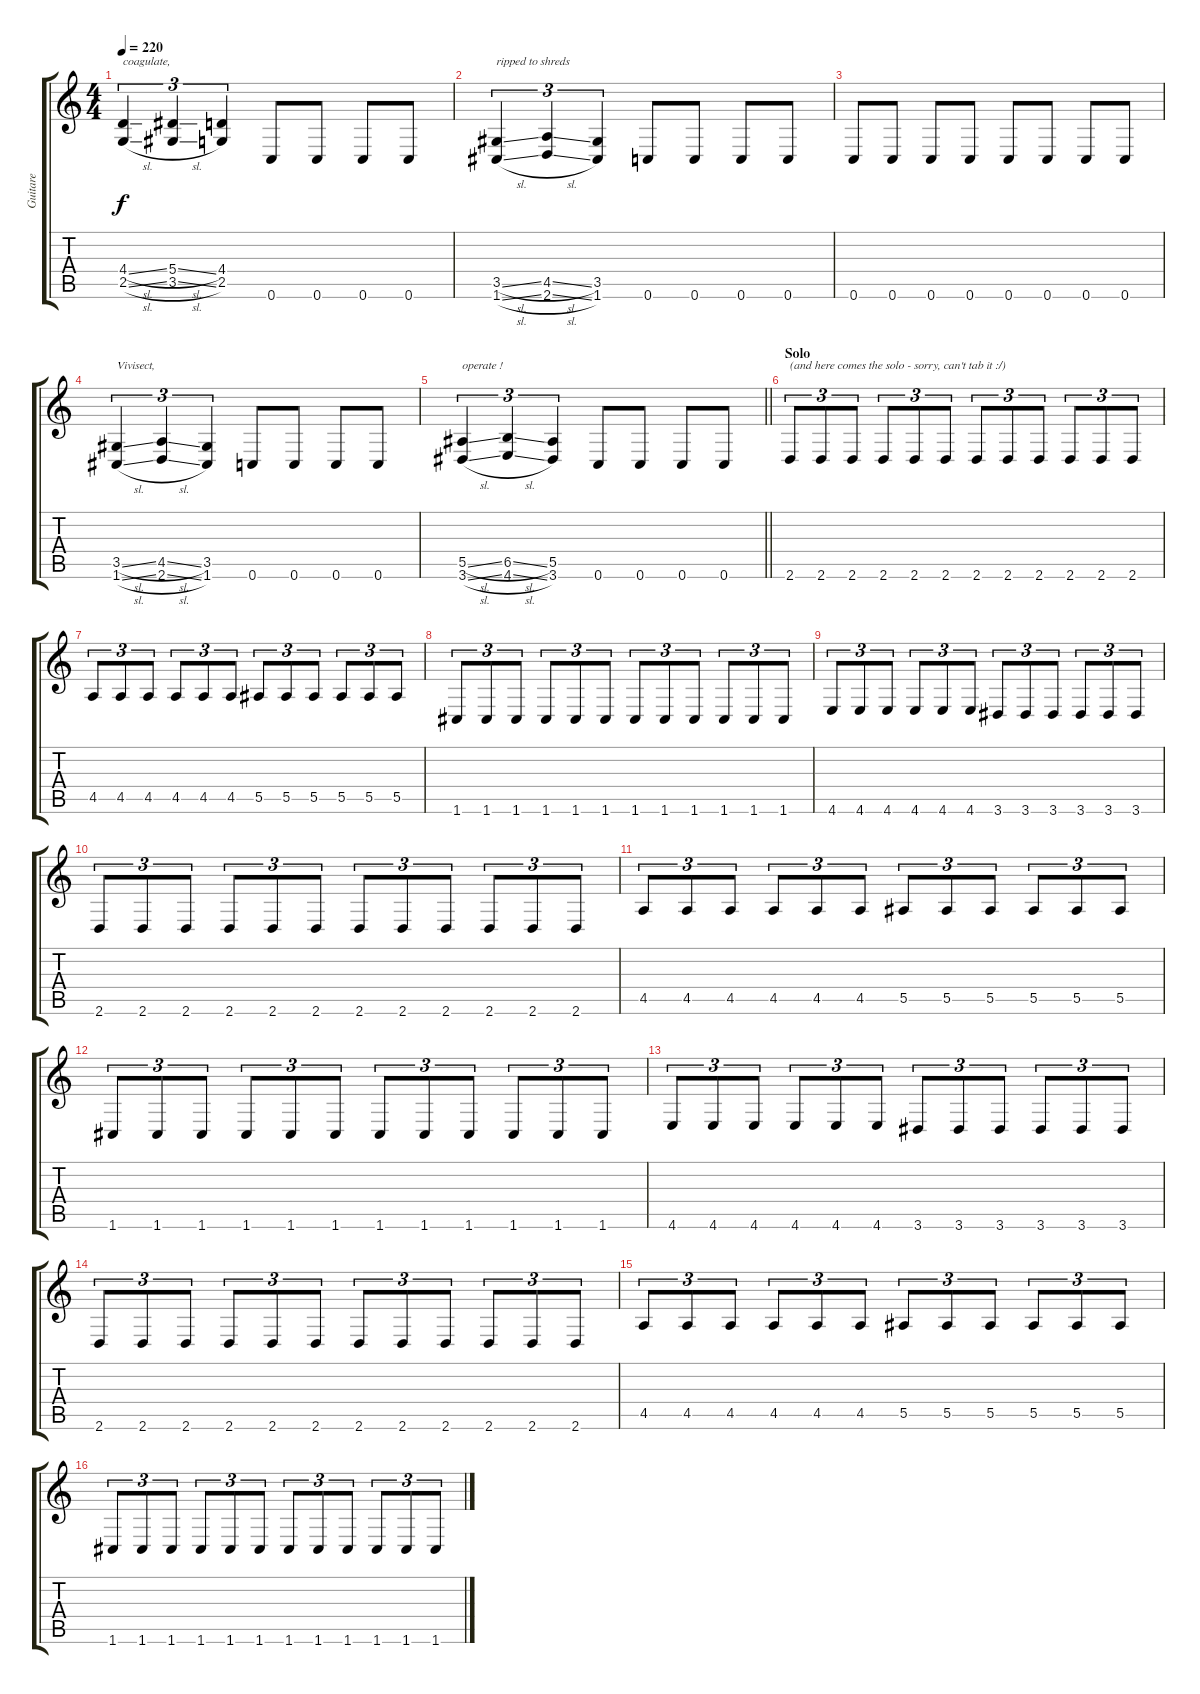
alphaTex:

\track ("Guitare" "Guitare") {instrument overdrivenguitar}
\staff {score tabs}
\tuning (C4 G3 Eb3 Bb2 F2 C2) {hide}
\ts (4 4)
\tempo 220
\clef g2
\ks c
(4.4{sl} 2.5{sl}).4{tu (3 2) txt "coagulate," dy f} (5.4{sl} 3.5{sl}).4{tu (3 2)} (4.4 2.5).4{tu (3 2)} 0.6.8 0.6.8 0.6.8 0.6.8 |
(3.5{sl} 1.6{sl}).4{tu (3 2) txt "ripped to shreds"} (4.5{sl} 2.6{sl}).4{tu (3 2)} (3.5 1.6).4{tu (3 2)} 0.6.8 0.6.8 0.6.8 0.6.8 |
0.6.8 0.6.8 0.6.8 0.6.8 0.6.8 0.6.8 0.6.8 0.6.8 |
(3.5{sl} 1.6{sl}).4{tu (3 2) txt "Vivisect,"} (4.5{sl} 2.6{sl}).4{tu (3 2)} (3.5 1.6).4{tu (3 2)} 0.6.8 0.6.8 0.6.8 0.6.8 |
\barLineRight lightlight
(5.5{sl} 3.6{sl}).4{tu (3 2) txt "operate !"} (6.5{sl} 4.6{sl}).4{tu (3 2)} (5.5 3.6).4{tu (3 2)} 0.6.8 0.6.8 0.6.8 0.6.8 |
\section ("" "Solo")
2.6.8{tu (3 2) txt "(and here comes the solo - sorry, can't tab it :/)"} 2.6.8{tu (3 2)} 2.6.8{tu (3 2)} 2.6.8{tu (3 2)} 2.6.8{tu (3 2)} 2.6.8{tu (3 2)} 2.6.8{tu (3 2)} 2.6.8{tu (3 2)} 2.6.8{tu (3 2)} 2.6.8{tu (3 2)} 2.6.8{tu (3 2)} 2.6.8{tu (3 2)} |
4.5.8{tu (3 2)} 4.5.8{tu (3 2)} 4.5.8{tu (3 2)} 4.5.8{tu (3 2)} 4.5.8{tu (3 2)} 4.5.8{tu (3 2)} 5.5.8{tu (3 2)} 5.5.8{tu (3 2)} 5.5.8{tu (3 2)} 5.5.8{tu (3 2)} 5.5.8{tu (3 2)} 5.5.8{tu (3 2)} |
1.6.8{tu (3 2)} 1.6.8{tu (3 2)} 1.6.8{tu (3 2)} 1.6.8{tu (3 2)} 1.6.8{tu (3 2)} 1.6.8{tu (3 2)} 1.6.8{tu (3 2)} 1.6.8{tu (3 2)} 1.6.8{tu (3 2)} 1.6.8{tu (3 2)} 1.6.8{tu (3 2)} 1.6.8{tu (3 2)} |
4.6.8{tu (3 2)} 4.6.8{tu (3 2)} 4.6.8{tu (3 2)} 4.6.8{tu (3 2)} 4.6.8{tu (3 2)} 4.6.8{tu (3 2)} 3.6.8{tu (3 2)} 3.6.8{tu (3 2)} 3.6.8{tu (3 2)} 3.6.8{tu (3 2)} 3.6.8{tu (3 2)} 3.6.8{tu (3 2)} |
2.6.8{tu (3 2)} 2.6.8{tu (3 2)} 2.6.8{tu (3 2)} 2.6.8{tu (3 2)} 2.6.8{tu (3 2)} 2.6.8{tu (3 2)} 2.6.8{tu (3 2)} 2.6.8{tu (3 2)} 2.6.8{tu (3 2)} 2.6.8{tu (3 2)} 2.6.8{tu (3 2)} 2.6.8{tu (3 2)} |
4.5.8{tu (3 2)} 4.5.8{tu (3 2)} 4.5.8{tu (3 2)} 4.5.8{tu (3 2)} 4.5.8{tu (3 2)} 4.5.8{tu (3 2)} 5.5.8{tu (3 2)} 5.5.8{tu (3 2)} 5.5.8{tu (3 2)} 5.5.8{tu (3 2)} 5.5.8{tu (3 2)} 5.5.8{tu (3 2)} |
1.6.8{tu (3 2)} 1.6.8{tu (3 2)} 1.6.8{tu (3 2)} 1.6.8{tu (3 2)} 1.6.8{tu (3 2)} 1.6.8{tu (3 2)} 1.6.8{tu (3 2)} 1.6.8{tu (3 2)} 1.6.8{tu (3 2)} 1.6.8{tu (3 2)} 1.6.8{tu (3 2)} 1.6.8{tu (3 2)} |
4.6.8{tu (3 2)} 4.6.8{tu (3 2)} 4.6.8{tu (3 2)} 4.6.8{tu (3 2)} 4.6.8{tu (3 2)} 4.6.8{tu (3 2)} 3.6.8{tu (3 2)} 3.6.8{tu (3 2)} 3.6.8{tu (3 2)} 3.6.8{tu (3 2)} 3.6.8{tu (3 2)} 3.6.8{tu (3 2)} |
2.6.8{tu (3 2)} 2.6.8{tu (3 2)} 2.6.8{tu (3 2)} 2.6.8{tu (3 2)} 2.6.8{tu (3 2)} 2.6.8{tu (3 2)} 2.6.8{tu (3 2)} 2.6.8{tu (3 2)} 2.6.8{tu (3 2)} 2.6.8{tu (3 2)} 2.6.8{tu (3 2)} 2.6.8{tu (3 2)} |
4.5.8{tu (3 2)} 4.5.8{tu (3 2)} 4.5.8{tu (3 2)} 4.5.8{tu (3 2)} 4.5.8{tu (3 2)} 4.5.8{tu (3 2)} 5.5.8{tu (3 2)} 5.5.8{tu (3 2)} 5.5.8{tu (3 2)} 5.5.8{tu (3 2)} 5.5.8{tu (3 2)} 5.5.8{tu (3 2)} |
1.6.8{tu (3 2)} 1.6.8{tu (3 2)} 1.6.8{tu (3 2)} 1.6.8{tu (3 2)} 1.6.8{tu (3 2)} 1.6.8{tu (3 2)} 1.6.8{tu (3 2)} 1.6.8{tu (3 2)} 1.6.8{tu (3 2)} 1.6.8{tu (3 2)} 1.6.8{tu (3 2)} 1.6.8{tu (3 2)}
